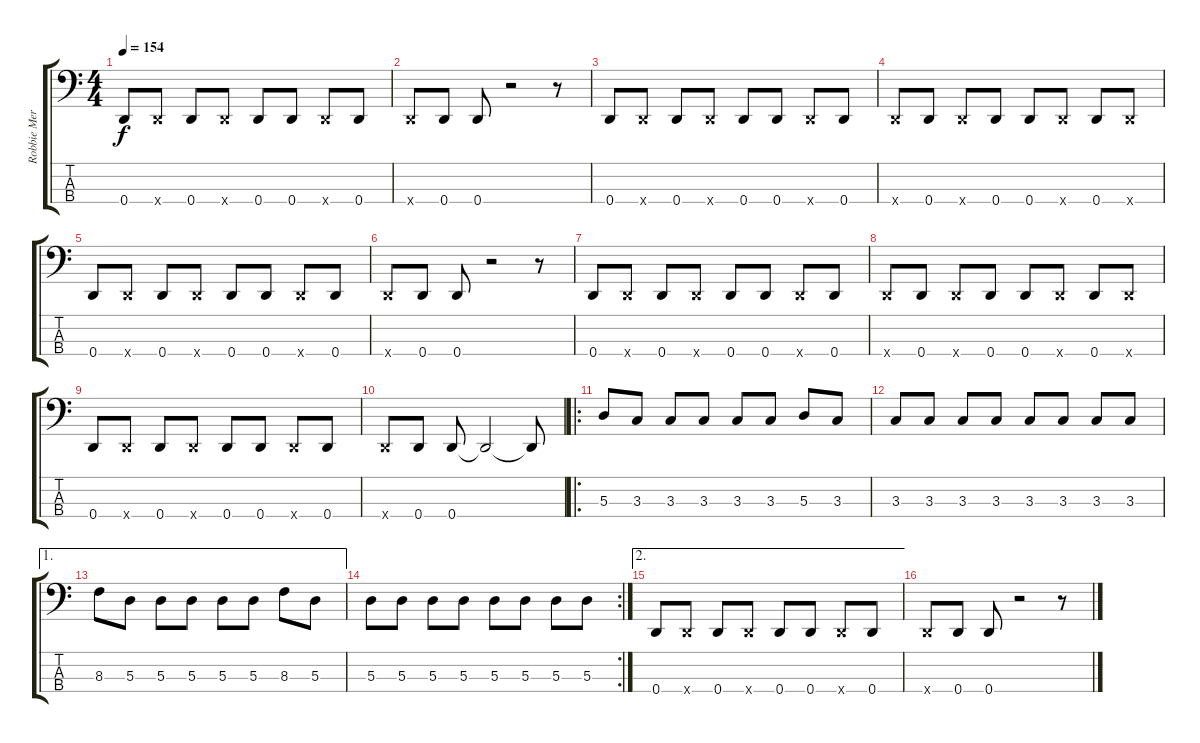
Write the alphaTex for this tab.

\track ("Robbie Merrill" "Robbie Mer") {instrument electricbasspick}
\staff {score tabs}
\tuning (G2 D2 A1 D1) {hide}
\ts (4 4)
\tempo 154
\clef f4
\ks c
0.4.8{dy f} 0.4{x}.8 0.4.8 0.4{x}.8 0.4.8 0.4.8 0.4{x}.8 0.4.8 |
0.4{x}.8 0.4.8 0.4.8 r.2 r.8 |
0.4.8 0.4{x}.8 0.4.8 0.4{x}.8 0.4.8 0.4.8 0.4{x}.8 0.4.8 |
0.4{x}.8 0.4.8 0.4{x}.8 0.4.8 0.4.8 0.4{x}.8 0.4.8 0.4{x}.8 |
0.4.8 0.4{x}.8 0.4.8 0.4{x}.8 0.4.8 0.4.8 0.4{x}.8 0.4.8 |
0.4{x}.8 0.4.8 0.4.8 r.2 r.8 |
0.4.8 0.4{x}.8 0.4.8 0.4{x}.8 0.4.8 0.4.8 0.4{x}.8 0.4.8 |
0.4{x}.8 0.4.8 0.4{x}.8 0.4.8 0.4.8 0.4{x}.8 0.4.8 0.4{x}.8 |
0.4.8 0.4{x}.8 0.4.8 0.4{x}.8 0.4.8 0.4.8 0.4{x}.8 0.4.8 |
0.4{x}.8 0.4.8 0.4.8 0.4{t}.2 0.4{t}.8 |
\ro
5.3.8 3.3.8 3.3.8 3.3.8 3.3.8 3.3.8 5.3.8 3.3.8 |
3.3.8 3.3.8 3.3.8 3.3.8 3.3.8 3.3.8 3.3.8 3.3.8 |
\ae 1
8.3.8 5.3.8 5.3.8 5.3.8 5.3.8 5.3.8 8.3.8 5.3.8 |
\rc 2
5.3.8 5.3.8 5.3.8 5.3.8 5.3.8 5.3.8 5.3.8 5.3.8 |
\ae 2
0.4.8 0.4{x}.8 0.4.8 0.4{x}.8 0.4.8 0.4.8 0.4{x}.8 0.4.8 |
0.4{x}.8 0.4.8 0.4.8 r.2 r.8
